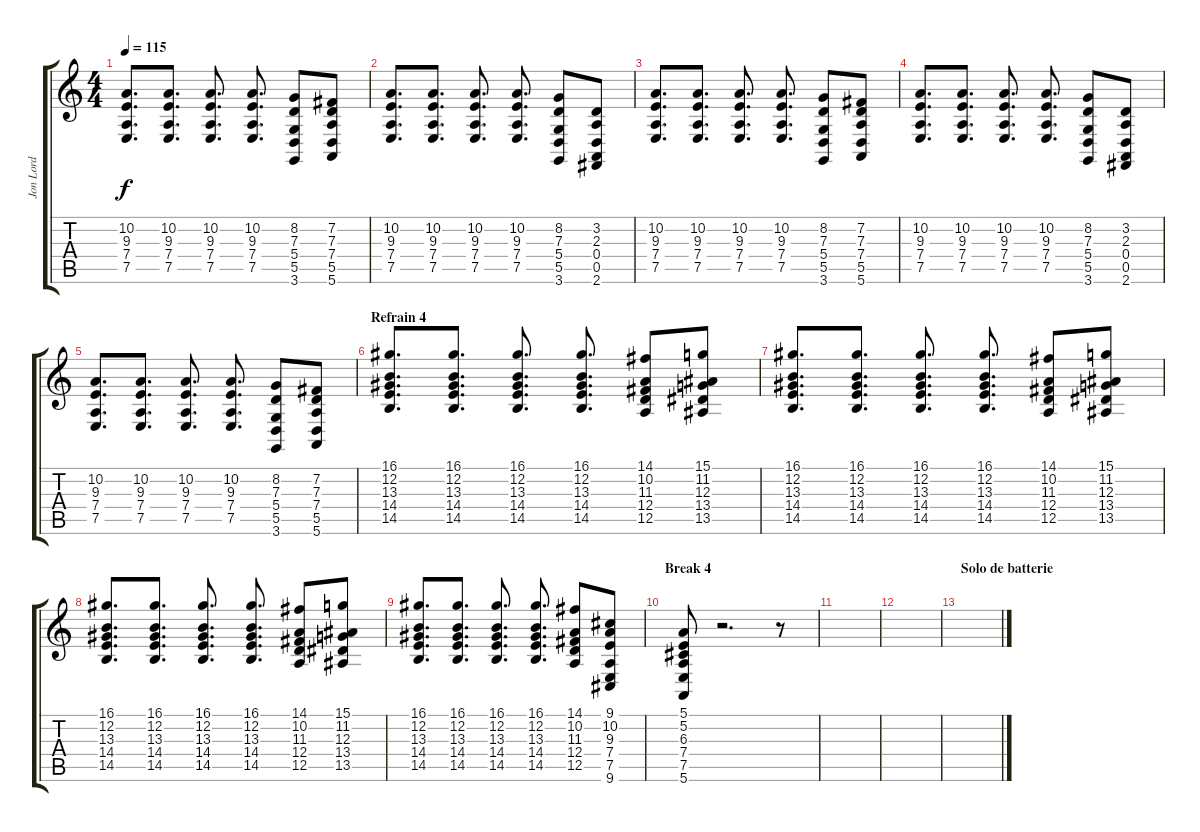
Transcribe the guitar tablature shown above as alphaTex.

\track ("Jon Lord" "Jon Lord") {instrument drawbarorgan}
\staff {score tabs}
\tuning (E4 B3 G3 D3 A2 E2) {hide}
\ts (4 4)
\tempo 115
\clef g2
\ks c
(10.2 9.3 7.4 7.5).8{d dy f} (10.2 9.3 7.4 7.5).8{d} (10.2 9.3 7.4 7.5).8{d} (10.2 9.3 7.4 7.5).8{d} (8.2 7.3 5.4 5.5 3.6).8 (7.2 7.3 7.4 5.5 5.6).8 |
(10.2 9.3 7.4 7.5).8{d} (10.2 9.3 7.4 7.5).8{d} (10.2 9.3 7.4 7.5).8{d} (10.2 9.3 7.4 7.5).8{d} (8.2 7.3 5.4 5.5 3.6).8 (3.2 2.3 0.4 0.5 2.6).8 |
(10.2 9.3 7.4 7.5).8{d} (10.2 9.3 7.4 7.5).8{d} (10.2 9.3 7.4 7.5).8{d} (10.2 9.3 7.4 7.5).8{d} (8.2 7.3 5.4 5.5 3.6).8 (7.2 7.3 7.4 5.5 5.6).8 |
(10.2 9.3 7.4 7.5).8{d} (10.2 9.3 7.4 7.5).8{d} (10.2 9.3 7.4 7.5).8{d} (10.2 9.3 7.4 7.5).8{d} (8.2 7.3 5.4 5.5 3.6).8 (3.2 2.3 0.4 0.5 2.6).8 |
(10.2 9.3 7.4 7.5).8{d} (10.2 9.3 7.4 7.5).8{d} (10.2 9.3 7.4 7.5).8{d} (10.2 9.3 7.4 7.5).8{d} (8.2 7.3 5.4 5.5 3.6).8 (7.2 7.3 7.4 5.5 5.6).8 |
\section ("" "Refrain 4")
(16.1 12.2 13.3 14.4 14.5).8{d} (16.1 12.2 13.3 14.4 14.5).8{d} (16.1 12.2 13.3 14.4 14.5).8{d} (16.1 12.2 13.3 14.4 14.5).8{d} (14.1 10.2 11.3 12.4 12.5).8 (15.1 11.2 12.3 13.4 13.5).8 |
(16.1 12.2 13.3 14.4 14.5).8{d} (16.1 12.2 13.3 14.4 14.5).8{d} (16.1 12.2 13.3 14.4 14.5).8{d} (16.1 12.2 13.3 14.4 14.5).8{d} (14.1 10.2 11.3 12.4 12.5).8 (15.1 11.2 12.3 13.4 13.5).8 |
(16.1 12.2 13.3 14.4 14.5).8{d} (16.1 12.2 13.3 14.4 14.5).8{d} (16.1 12.2 13.3 14.4 14.5).8{d} (16.1 12.2 13.3 14.4 14.5).8{d} (14.1 10.2 11.3 12.4 12.5).8 (15.1 11.2 12.3 13.4 13.5).8 |
(16.1 12.2 13.3 14.4 14.5).8{d} (16.1 12.2 13.3 14.4 14.5).8{d} (16.1 12.2 13.3 14.4 14.5).8{d} (16.1 12.2 13.3 14.4 14.5).8{d} (14.1 10.2 11.3 12.4 12.5).8 (9.1 10.2 9.3 7.4 7.5 9.6).8 |
\section ("" "Break 4")
(5.1 5.2 6.3 7.4 7.5 5.6).8 r.2{d} r.8 |
|
|
\section ("" "Solo de batterie")
